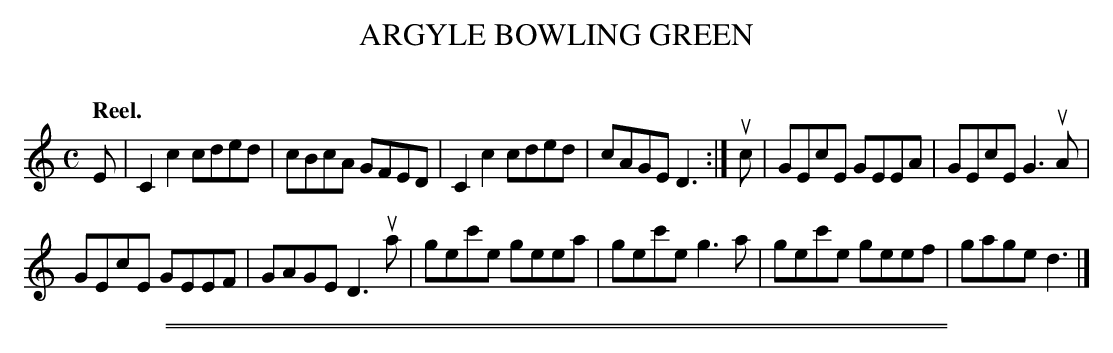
X:1
T: ARGYLE BOWLING GREEN
C:
Q: "Reel."
M: C
L: 1/8
K: C
E |\
C2c2 cded | cBcA GFED |\
C2c2 cded | cAGE D3 :|\
uc |\
GEcE GEEA | GEcE G3 uA |
GEcE GEEF | GAGE D3 ua |\
gec'e geea | gec'e g3a |\
gec'e geef | gage d3 |]
